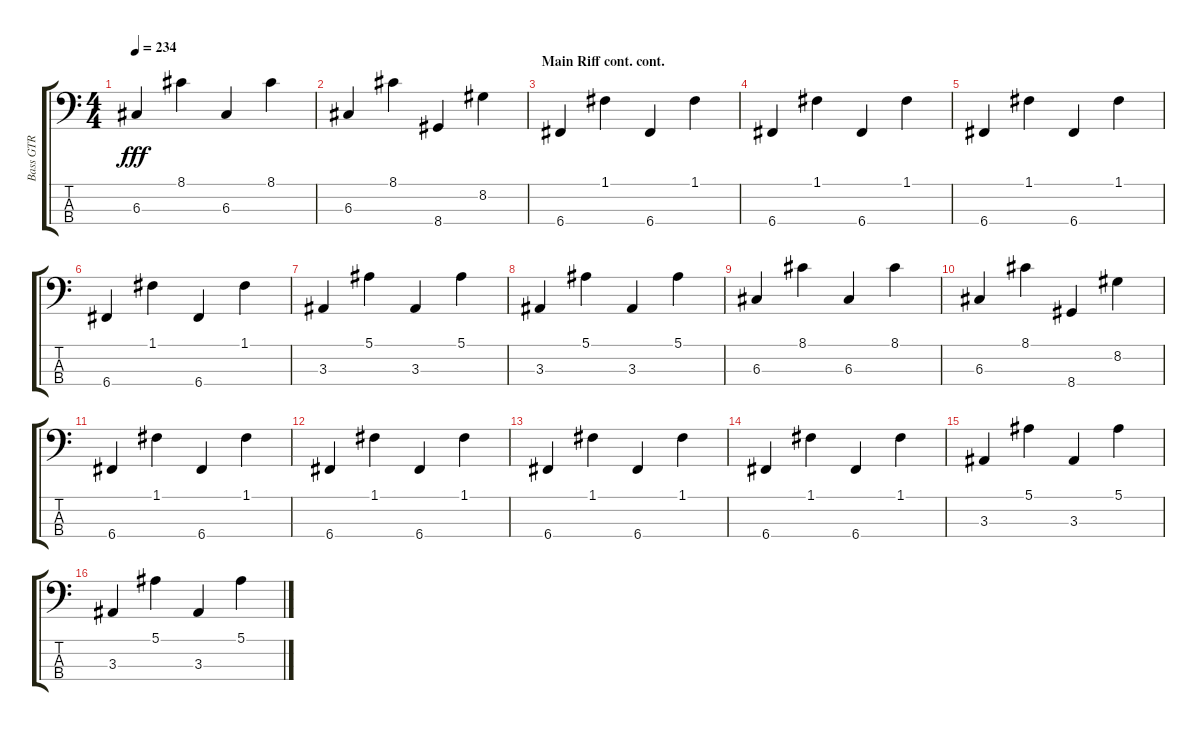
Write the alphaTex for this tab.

\track ("Bass GTR" "Bass GTR") {instrument electricbassfinger}
\staff {score tabs}
\tuning (F2 C2 G1 C1) {hide}
\ts (4 4)
\tempo 234
\clef f4
\ks aminor
6.3.4{dy fff} 8.1.4 6.3.4 8.1.4 |
6.3.4 8.1.4 8.4.4 8.2.4 |
\section ("" "Main Riff cont. cont.")
6.4.4 1.1.4 6.4.4 1.1.4 |
6.4.4 1.1.4 6.4.4 1.1.4 |
6.4.4 1.1.4 6.4.4 1.1.4 |
6.4.4 1.1.4 6.4.4 1.1.4 |
3.3.4 5.1.4 3.3.4 5.1.4 |
3.3.4 5.1.4 3.3.4 5.1.4 |
6.3.4 8.1.4 6.3.4 8.1.4 |
6.3.4 8.1.4 8.4.4 8.2.4 |
6.4.4 1.1.4 6.4.4 1.1.4 |
6.4.4 1.1.4 6.4.4 1.1.4 |
6.4.4 1.1.4 6.4.4 1.1.4 |
6.4.4 1.1.4 6.4.4 1.1.4 |
3.3.4 5.1.4 3.3.4 5.1.4 |
3.3.4 5.1.4 3.3.4 5.1.4
